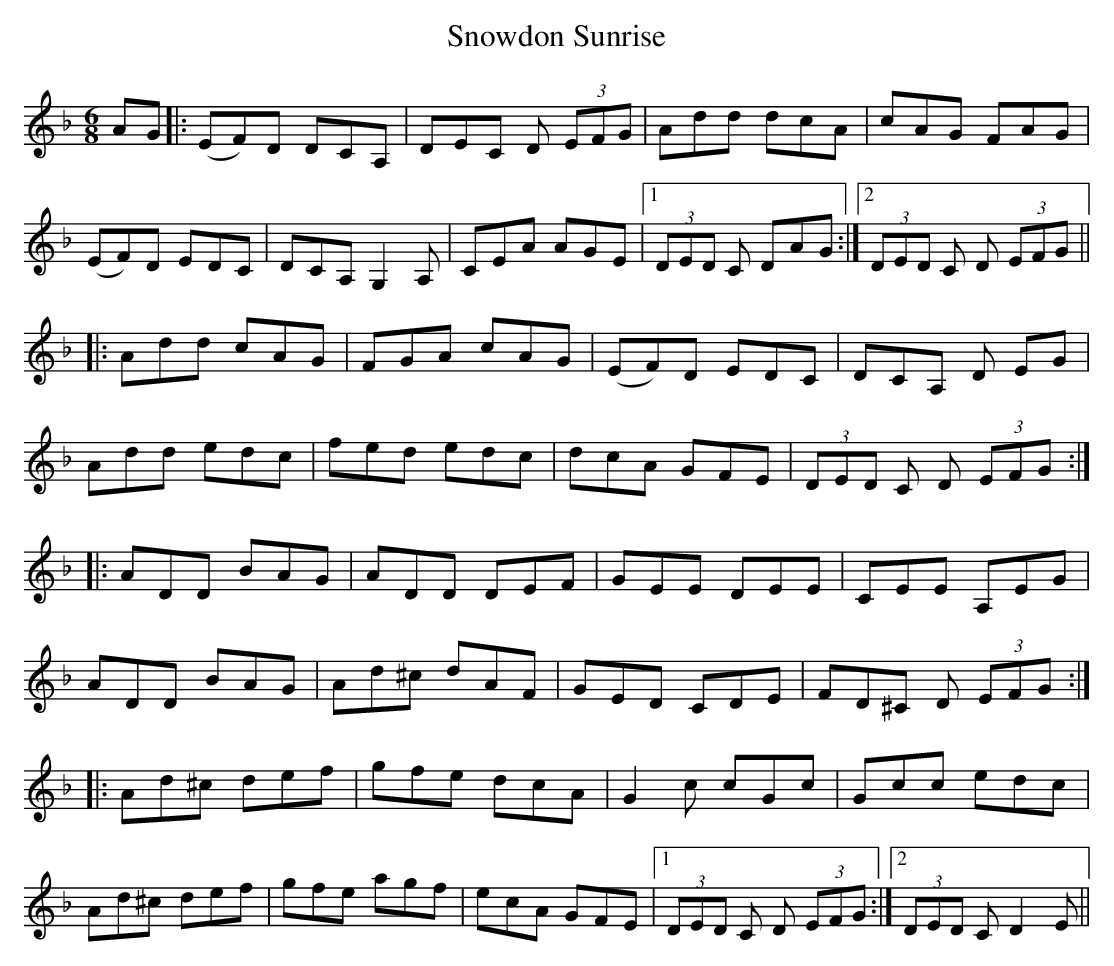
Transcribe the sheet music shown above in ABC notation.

X:1
T: Snowdon Sunrise
M: 6/8
L: 1/8
K: Dmin
AG |: (EF)D DCA, | DEC D (3EFG | Add dcA | cAG FAG |
(EF)D EDC | DCA, G,2A, | CEA AGE|1 (3DED C DAG :|2 (3DED C D (3EFG ||
|: Add cAG | FGA cAG | (EF)D EDC | DCA, D EG |
Add edc | fed edc | dcA GFE | (3DED C D (3EFG :|
|: ADD BAG | ADD DEF | GEE DEE | CEE A,EG |
ADD BAG | Ad^c dAF | GED CDE | FD^C D (3EFG :|
|: Ad^c def | gfe dcA | G2c cGc | Gcc edc |
Ad^c def | gfe agf | ecA GFE |1 (3DED C D (3EFG :|2 (3DED C D2E ||
